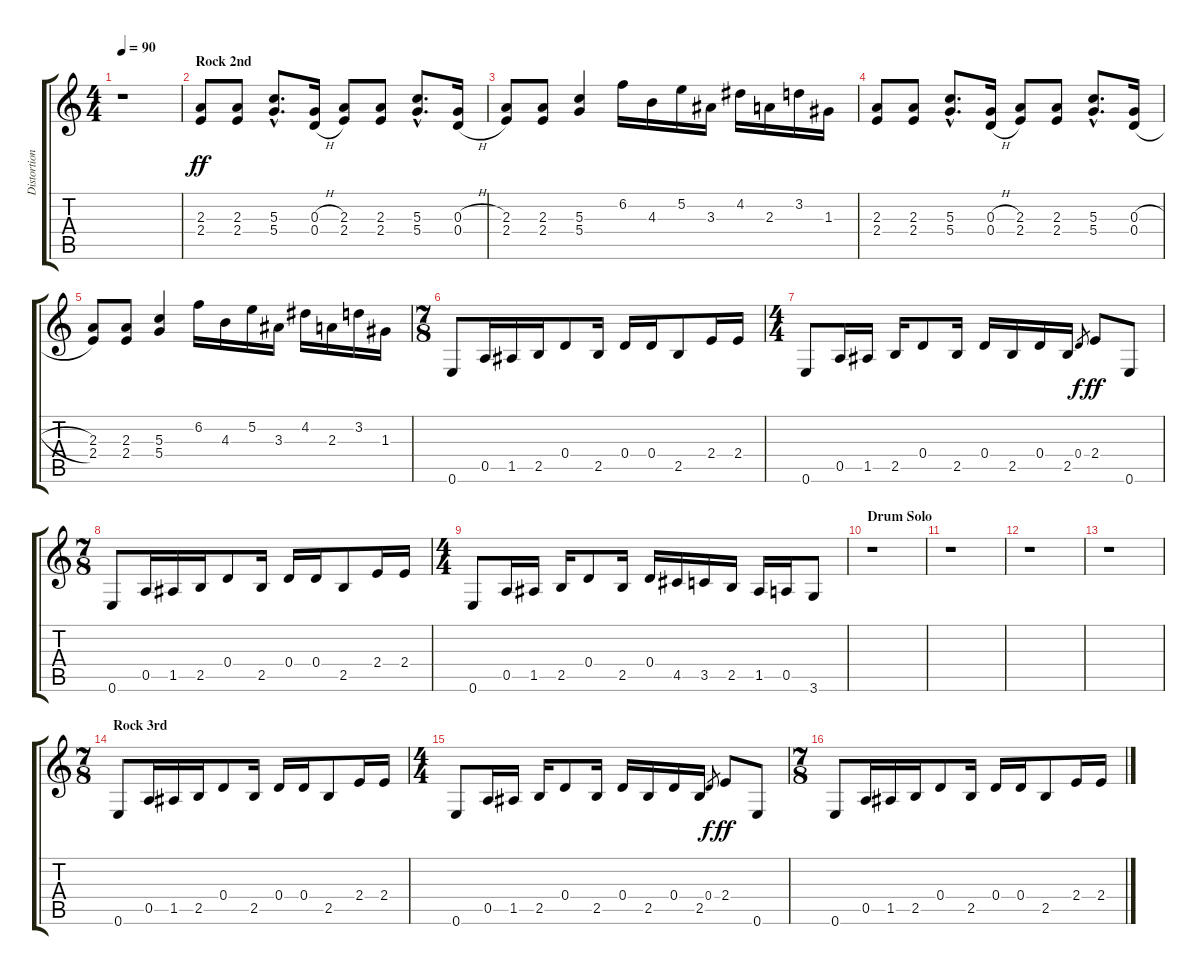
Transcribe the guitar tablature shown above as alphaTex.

\track ("Distortion" "Distortion") {instrument overdrivenguitar}
\staff {score tabs}
\tuning (E4 B3 G3 D3 A2 E2) {hide}
\ts (4 4)
\tempo 90
\clef g2
\ks c
r.1{dy ff} |
\section ("" "Rock 2nd")
(2.3 2.4).8 (2.3 2.4).8 (5.3{hac} 5.4{hac}).8{d} (0.3{h} 0.4{h}).16 (2.3 2.4).8 (2.3 2.4).8 (5.3{hac} 5.4{hac}).8{d} (0.3{h} 0.4{h}).16 |
(2.3 2.4).8 (2.3 2.4).8 (5.3 5.4).4 6.2.16 4.3.16 5.2.16 3.3.16 4.2.16 2.3.16 3.2.16 1.3.16 |
(2.3 2.4).8 (2.3 2.4).8 (5.3{hac} 5.4{hac}).8{d} (0.3{h} 0.4{h}).16 (2.3 2.4).8 (2.3 2.4).8 (5.3{hac} 5.4{hac}).8{d} (0.3{h} 0.4{h}).16 |
(2.3 2.4).8 (2.3 2.4).8 (5.3 5.4).4 6.2.16 4.3.16 5.2.16 3.3.16 4.2.16 2.3.16 3.2.16 1.3.16 |
\ts (7 8)
0.6.8 0.5.16 1.5.16 2.5.16 0.4.8 2.5.16 0.4.16 0.4.16 2.5.8 2.4.16 2.4.16 |
\ts (4 4)
0.6.8 0.5.16 1.5.16 2.5.16 0.4.8 2.5.16 0.4.16 2.5.16 0.4.16 2.5.16 0.4.8{gr dy f} 2.4.8{dy ff} 0.6.8 |
\ts (7 8)
0.6.8 0.5.16 1.5.16 2.5.16 0.4.8 2.5.16 0.4.16 0.4.16 2.5.8 2.4.16 2.4.16 |
\ts (4 4)
0.6.8 0.5.16 1.5.16 2.5.16 0.4.8 2.5.16 0.4.16 4.5.16 3.5.16 2.5.16 1.5.16 0.5.16 3.6.8 |
\section ("" "Drum Solo")
r.1 |
r.1 |
r.1 |
r.1 |
\ts (7 8)
\section ("" "Rock 3rd")
0.6.8 0.5.16 1.5.16 2.5.16 0.4.8 2.5.16 0.4.16 0.4.16 2.5.8 2.4.16 2.4.16 |
\ts (4 4)
0.6.8 0.5.16 1.5.16 2.5.16 0.4.8 2.5.16 0.4.16 2.5.16 0.4.16 2.5.16 0.4.8{gr dy f} 2.4.8{dy ff} 0.6.8 |
\ts (7 8)
0.6.8 0.5.16 1.5.16 2.5.16 0.4.8 2.5.16 0.4.16 0.4.16 2.5.8 2.4.16 2.4.16
